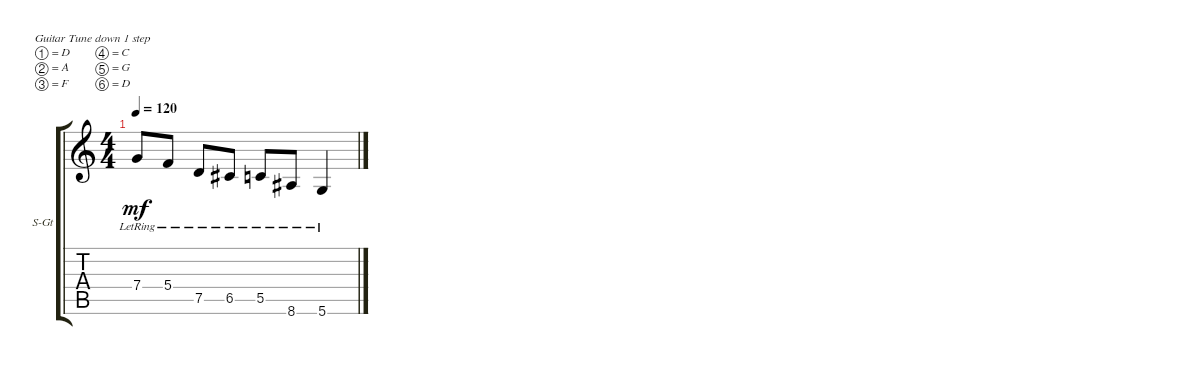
\defaultSystemsLayout 4
\bracketExtendMode groupsimilarinstruments
\firstSystemTrackNameOrientation horizontal
\otherSystemsTrackNameOrientation horizontal
\track ("Steel Guitar" "S-Gt") {instrument acousticguitarsteel}
\staff {score tabs}
\tuning (D4 A3 F3 C3 G2 D2)
\ts (4 4)
\tempo 120
\clef g2
\ks c
7.4{lr}.8{dy mf} 5.4{lr}.8 7.5{lr}.8 6.5{lr}.8 5.5{lr}.8 8.6{lr}.8 5.6{lr}.4
